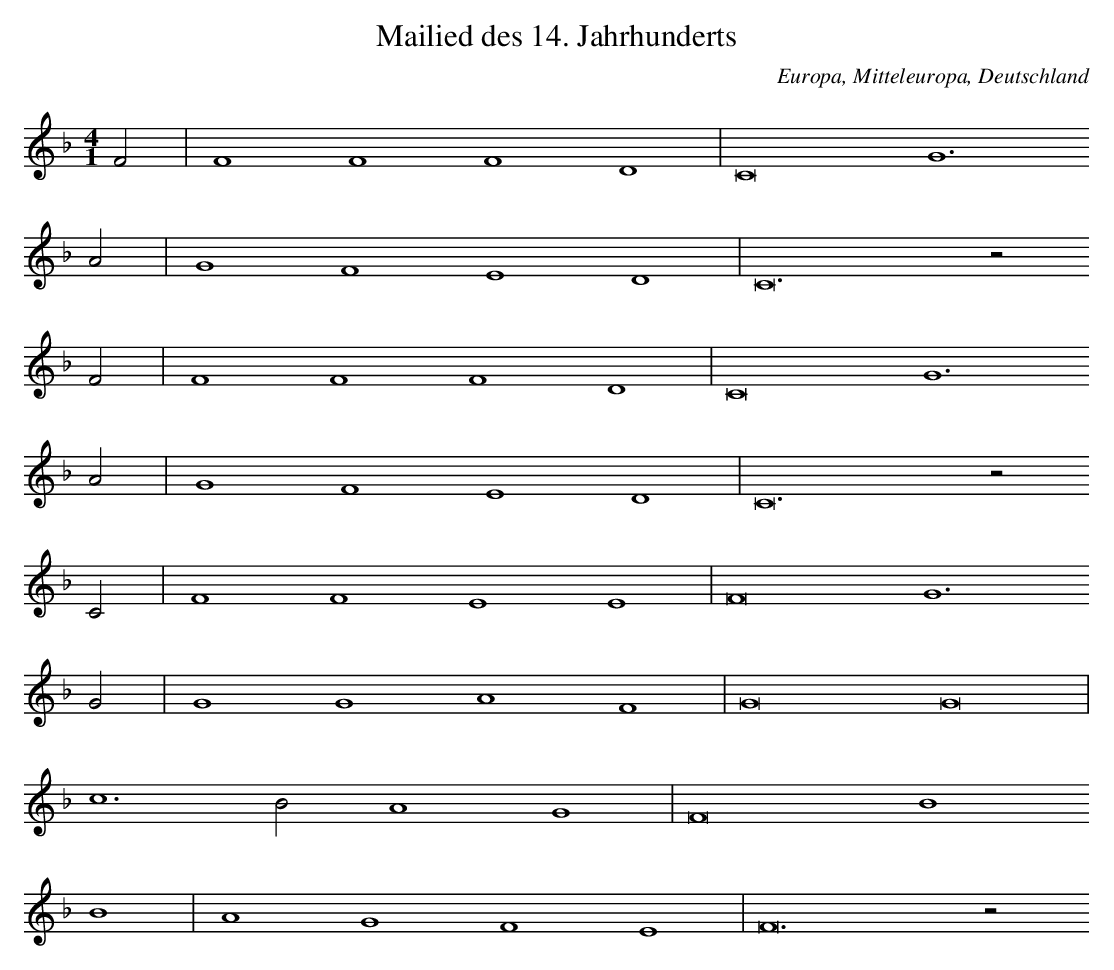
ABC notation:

X:1
T: Mailied des 14. Jahrhunderts
O: Europa, Mitteleuropa, Deutschland
M: 4/1
L: 1/2
K: F
F | F2F2F2D2 | C4G3
A | G2F2E2D2 | C6z
F | F2F2F2D2 | C4G3
A | G2F2E2D2 | C6z
C | F2F2E2E2 | F4G3
G | G2G2A2F2 | G4G4 |
c3BA2G2 | F4B2
B2 | A2G2F2E2 | F6z
